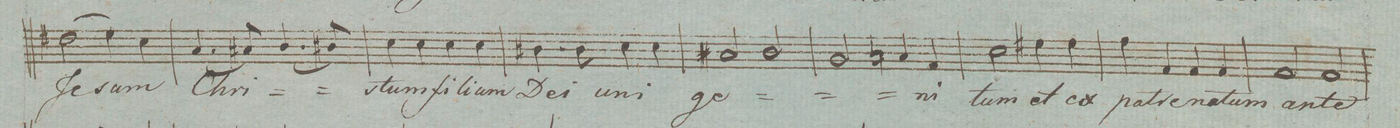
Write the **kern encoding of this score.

**kern	**text	**dynam
*I"Basso. Tutti i Solo	*	*
*clefF4	*	*
*k[]	*	*
*met(c|)	*	*
*M2/2	*	*
(2F#X\	Je-	.
4G\)	.	.
4E\	-sum	.
=19	=19	=19
(4.C/	Chri-	.
8C#X/)	.	.
(4.D/	.	.
8D#X/)	.	.
=20	=20	=20
4E\	-stum	.
4E\	fi-	.
4E\	-li-	.
4E\	-um	.
=21	=21	=21
4.D#X\	De-	.
8D#\	-i	.
4E\	u-	.
4E\	-ni	.
=22	=22	=22
2C#X/	ge-	.
2D/	.	.
=23	=23	=23
2BB/	.	.
4Cn/	.	.
4AA/	-ni-	.
=24	=24	=24
2E\	-tum	.
4G#X\	et	.
4G#\	ex	.
=25	=25	=25
4A\	pa-	.
4AA/	-tre-	.
4AA/	-na-	.
4AA/	-tum	.
=26	=26	=26
2AA/	an-	.
2AA/	-te	.
=27	=27	=27
*-	*-	*-
